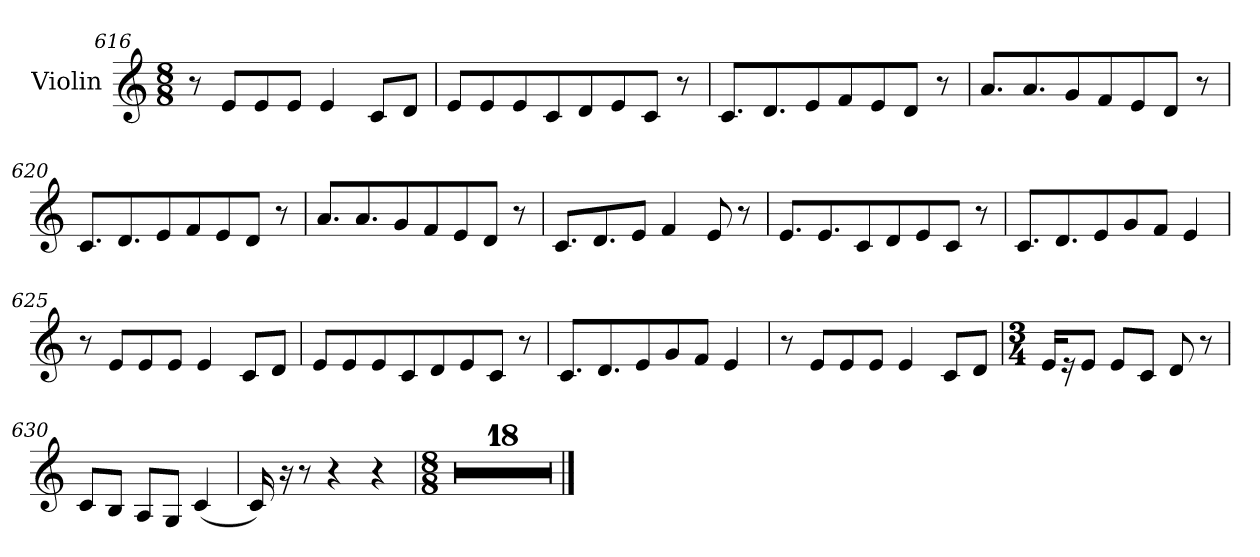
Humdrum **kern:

**kern
*part1
*staff1
*I"Violin
*clefG2
*k[]
*M8/8
=616
8r
8e/L
8e/
8e/J
4e/
8c/L
8d/J
=617
8e/L
8e/
8e/
8c/
8d/
8e/
8c/J
8r
=618
8.c/L
8.d/
8e/
8f/
8e/
8d/J
8r
!!LO:LB:g=z
=619
8.a/L
8.a/
8g/
8f/
8e/
8d/J
8r
=620
8.c/L
8.d/
8e/
8f/
8e/
8d/J
8r
=621
8.a/L
8.a/
8g/
8f/
8e/
8d/J
8r
=622
8.c/L
8.d/
8e/J
4f/
8e/
8r
!!LO:LB:g=z
=623
8.e/L
8.e/
8c/
8d/
8e/
8c/J
8r
=624
8.c/L
8.d/
8e/
8g/
8f/J
4e/
=625
8r
8e/L
8e/
8e/J
4e/
8c/L
8d/J
=626
8e/L
8e/
8e/
8c/
8d/
8e/
8c/J
8r
!!LO:LB:g=z
=627
8.c/L
8.d/
8e/
8g/
8f/J
4e/
=628
8r
8e/L
8e/
8e/J
4e/
8c/L
8d/J
=629
*M3/4
*MM60
16e/KL
16r
8e/J
8e/L
8c/J
8d/
8r
=630
8c/L
8B/J
8A/L
8G/J
(<4c/
=631
16c/)
16r
8r
4r
4r
!!LO:LB:g=z
=632
*M8/8
1r
=633
1r
=634
1r
=635
1r
=636
1r
=637
1r
=638
1r
=639
1r
!!LO:LB:g=z
=640
1r
=641
1r
=642
1r
=643
1r
=644
1r
=645
1r
=646
1r
=647
1r
!!LO:LB:g=z
=648
1r
=649
1r
==
*-
